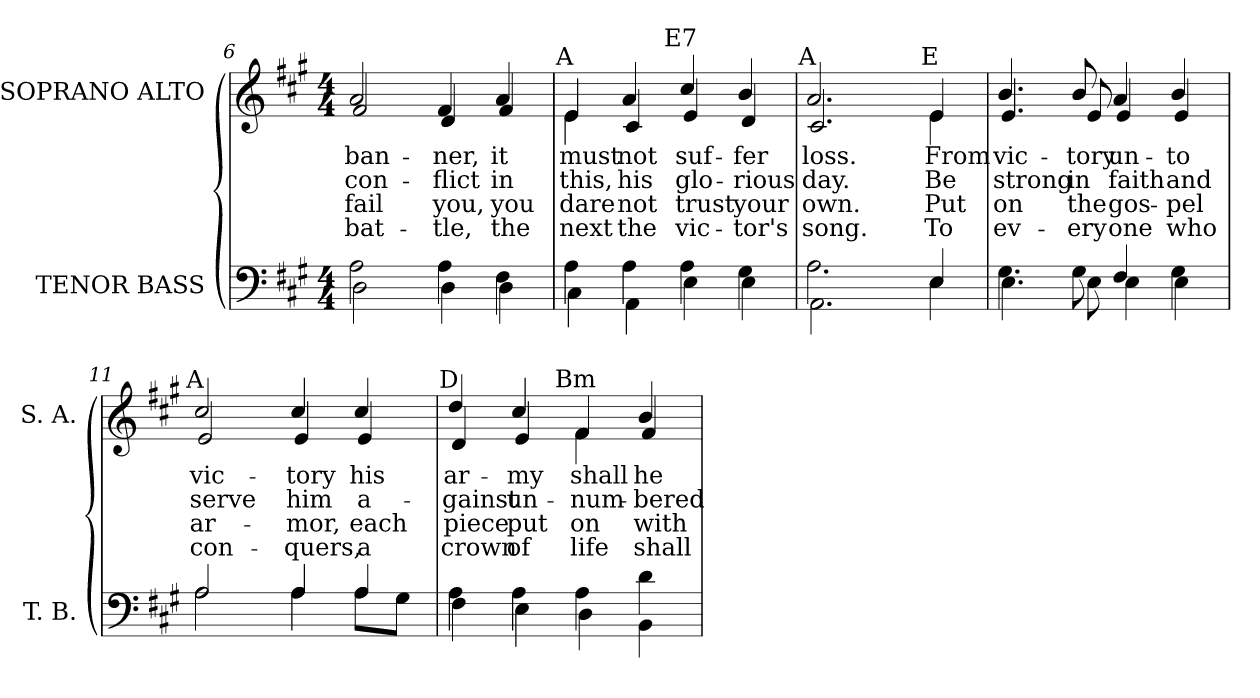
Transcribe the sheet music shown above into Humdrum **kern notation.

**kern	**kern	**text	**text	**text	**text
*part2	*part1	*part1	*part1	*part1	*part1
*staff2	*staff1	*staff1	*staff1	*staff1	*staff1
*I"TENOR BASS	*I"SOPRANO ALTO	*	*	*	*
*I'T. B.	*I'S. A.	*	*	*	*
*clefF4	*clefG2	*	*	*	*
*k[f#c#g#]	*k[f#c#g#]	*	*	*	*
*A:	*A:	*	*	*	*
*M4/4	*M4/4	*	*	*	*
=6	=6	=6	=6	=6	=6
*^	*	*	*	*	*
!	!	!LO:TX:a:cj:t=D	!	!	!	!
!	!	!	!LO:LY:b:color=#000000	!LO:LY:b:color=#000000	!LO:LY:b:color=#000000	!LO:LY:b:color=#000000
*	*	*^	*	*	*	*
2Ai\	2Di\	2ai/	2f#i/	ban-	con-	fail	bat-
!	!	!	!	!LO:LY:b:color=#000000	!LO:LY:b:color=#000000	!LO:LY:b:color=#000000	!LO:LY:b:color=#000000
4Ai\	4Di\	4f#i/	4di/	-ner,	-flict	you,	-tle,
!	!	!	!	!LO:LY:b:color=#000000	!LO:LY:b:color=#000000	!LO:LY:b:color=#000000	!LO:LY:b:color=#000000
4F#i\	4Di\	4ai/	4f#i/	it	in	you	the
=7	=7	=7	=7	=7	=7	=7	=7
!	!	!LO:TX:a:cj:t=A	!	!	!	!	!
!	!	!	!	!LO:LY:b:color=#000000	!LO:LY:b:color=#000000	!LO:LY:b:color=#000000	!LO:LY:b:color=#000000
4Ai\	4C#i\	4ei/	4ei\	must	this,	dare	next
!	!	!	!	!LO:LY:b:color=#000000	!LO:LY:b:color=#000000	!LO:LY:b:color=#000000	!LO:LY:b:color=#000000
4Ai\	4AAi\	4ai/	4c#i/	not	his	not	the
!	!	!LO:TX:a:cj:t=E7	!	!	!	!	!
!	!	!	!	!LO:LY:b:color=#000000	!LO:LY:b:color=#000000	!LO:LY:b:color=#000000	!LO:LY:b:color=#000000
4Ai\	4Ei\	4cc#i/	4ei/	suf-	glo-	trust	vic-
!	!	!	!	!LO:LY:b:color=#000000	!LO:LY:b:color=#000000	!LO:LY:b:color=#000000	!LO:LY:b:color=#000000
4G#i\	4Ei\	4bi/	4di/	-fer	-rious	your	-tor's
=8	=8	=8	=8	=8	=8	=8	=8
!	!	!LO:TX:a:cj:t=A	!	!	!	!	!
!	!	!	!	!LO:LY:b:color=#000000	!LO:LY:b:color=#000000	!LO:LY:b:color=#000000	!LO:LY:b:color=#000000
2.Ai\	2.AAi\	2.ai/	2.c#i/	loss.	day.	own.	song.
!!LO:LB:g=z	!!
=9-	=9-	=9-	=9-	=9-	=9-	=9-	=9-
!	!	!LO:TX:a:cj:t=E	!	!	!	!	!
!	!	!	!	!LO:LY:b:color=#000000	!LO:LY:b:color=#000000	!LO:LY:b:color=#000000	!LO:LY:b:color=#000000
4Ei/	4Ei\	4ei/	4ei\	From	Be	Put	To
=10	=10	=10	=10	=10	=10	=10	=10
!	!	!	!	!LO:LY:b:color=#000000	!LO:LY:b:color=#000000	!LO:LY:b:color=#000000	!LO:LY:b:color=#000000
4.G#i\	4.Ei\	4.bi/	4.ei/	vic-	strong	on	ev-
!	!	!	!	!LO:LY:b:color=#000000	!LO:LY:b:color=#000000	!LO:LY:b:color=#000000	!LO:LY:b:color=#000000
8G#i\	8Ei\	8bi/	8ei/	-tory	in	the	-ery
!	!	!	!	!LO:LY:b:color=#000000	!LO:LY:b:color=#000000	!LO:LY:b:color=#000000	!LO:LY:b:color=#000000
4F#i/	4Ei\	4ai/	4ei/	un-	faith	gos-	one
!	!	!	!	!LO:LY:b:color=#000000	!LO:LY:b:color=#000000	!LO:LY:b:color=#000000	!LO:LY:b:color=#000000
4G#i\	4Ei\	4bi/	4ei/	-to	and	-pel	who
=11	=11	=11	=11	=11	=11	=11	=11
!	!	!LO:TX:a:cj:t=A	!	!	!	!	!
!	!	!	!	!LO:LY:b:color=#000000	!LO:LY:b:color=#000000	!LO:LY:b:color=#000000	!LO:LY:b:color=#000000
2Ai/	2Ai\	2cc#i/	2ei/	vic-	serve	ar-	con-
!	!	!	!	!LO:LY:b:color=#000000	!LO:LY:b:color=#000000	!LO:LY:b:color=#000000	!LO:LY:b:color=#000000
4Ai/	4Ai\	4cc#i/	4ei/	-tory	him	-mor,	-quers,
!	!	!	!	!LO:LY:b:color=#000000	!LO:LY:b:color=#000000	!LO:LY:b:color=#000000	!LO:LY:b:color=#000000
4Ai/	8Ai\L	4cc#i/	4ei/	his	a-	each	a
.	8G#i\J	.	.	.	.	.	.
=12	=12	=12	=12	=12	=12	=12	=12
!	!	!LO:TX:a:cj:t=D	!	!	!	!	!
!	!	!	!	!LO:LY:b:color=#000000	!LO:LY:b:color=#000000	!LO:LY:b:color=#000000	!LO:LY:b:color=#000000
4Ai\	4F#i\	4ddi/	4di/	ar-	-gainst	piece	crown
!	!	!	!	!LO:LY:b:color=#000000	!LO:LY:b:color=#000000	!LO:LY:b:color=#000000	!LO:LY:b:color=#000000
4Ai\	4Ei\	4cc#i/	4ei/	-my	un-	put	of
!	!	!LO:TX:a:cj:t=Bm	!	!	!	!	!
!	!	!	!	!LO:LY:b:color=#000000	!LO:LY:b:color=#000000	!LO:LY:b:color=#000000	!LO:LY:b:color=#000000
4Ai\	4Di\	4f#i/	4f#i\	shall	-num-	on	life
!	!	!	!	!LO:LY:b:color=#000000	!LO:LY:b:color=#000000	!LO:LY:b:color=#000000	!LO:LY:b:color=#000000
4di\	4BBi\	4bi/	4f#i/	he	-bered	with	shall
*v	*v	*	*	*	*	*	*
*	*v	*v	*	*	*	*
=	=	=	=	=	=
*-	*-	*-	*-	*-	*-
